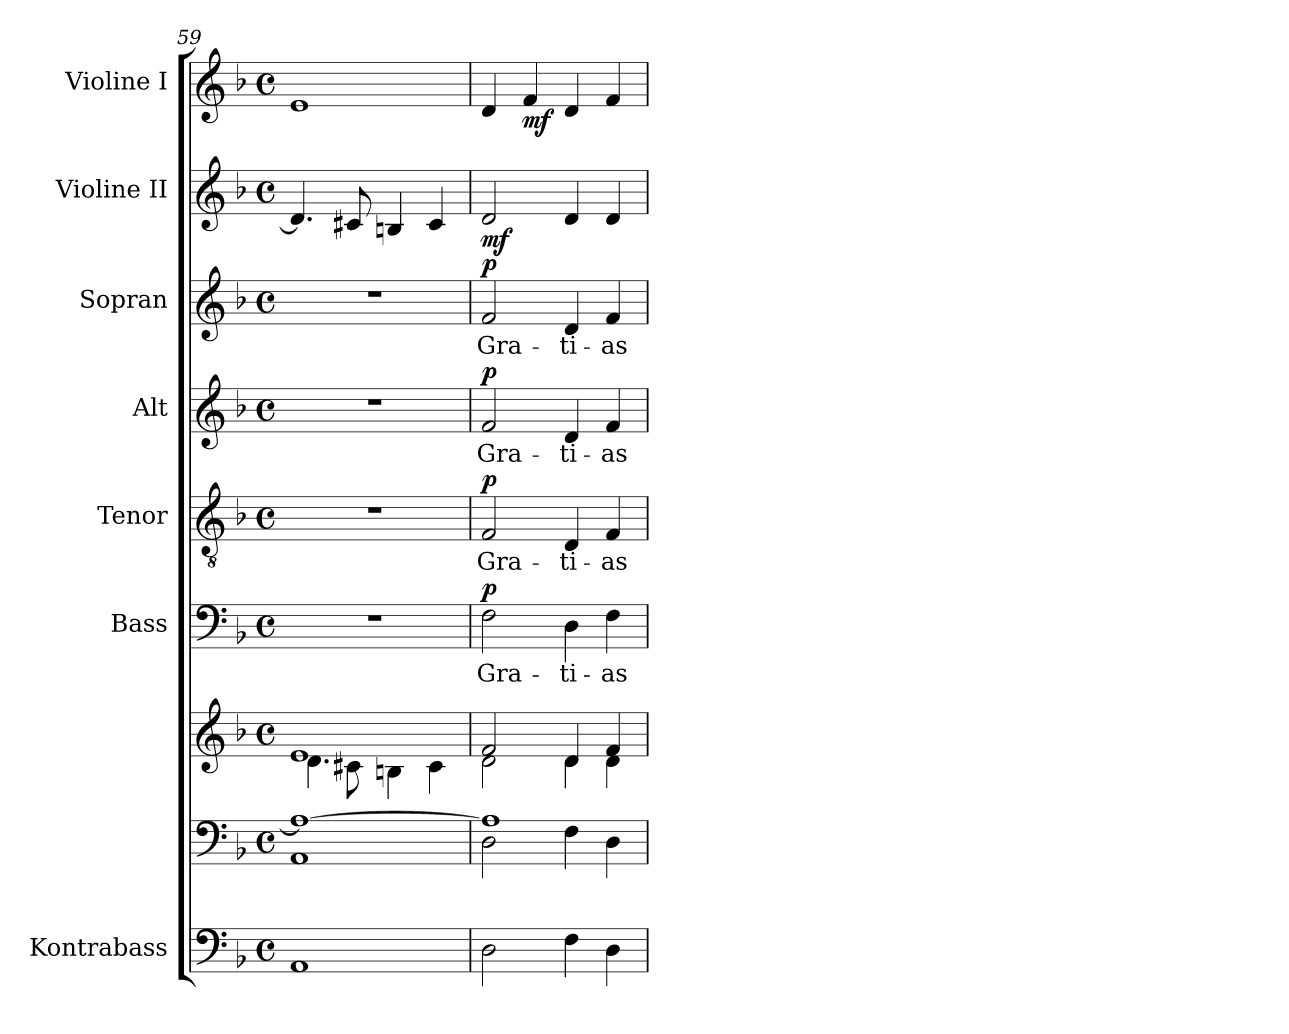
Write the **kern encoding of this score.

**kern	**kern	**kern	**kern	**text	**dynam	**kern	**text	**dynam	**kern	**text	**dynam	**kern	**text	**dynam	**kern	**dynam	**kern	**dynam
*part8	*part7	*part7	*part6	*part6	*part6	*part5	*part5	*part5	*part4	*part4	*part4	*part3	*part3	*part3	*part2	*part2	*part1	*part1
*staff9	*staff8	*staff7	*staff6	*staff6	*staff6	*staff5	*staff5	*staff5	*staff4	*staff4	*staff4	*staff3	*staff3	*staff3	*staff2	*staff2	*staff1	*staff1
*I"Kontrabass	*	*	*I"Bass	*	*	*I"Tenor	*	*	*I"Alt	*	*	*I"Sopran	*	*	*I"Violine II	*	*I"Violine I	*
*I'Kb.	*	*	*I'B.	*	*	*I'T.	*	*	*I'A.	*	*	*I'S.	*	*	*I'Vl. II	*	*I'Vl. I	*
!!LO:PB:g=z
*clefF4	*clefF4	*clefG2	*clefF4	*	*	*clefGv2	*	*	*clefG2	*	*	*clefG2	*	*	*clefG2	*	*clefG2	*
*ITrd7c12	*	*	*	*	*	*	*	*	*	*	*	*	*	*	*	*	*	*
*k[b-]	*k[b-]	*k[b-]	*k[b-]	*	*	*k[b-]	*	*	*k[b-]	*	*	*k[b-]	*	*	*k[b-]	*	*k[b-]	*
*F:	*F:	*F:	*F:	*	*	*F:	*	*	*F:	*	*	*F:	*	*	*F:	*	*F:	*
*M4/4	*M4/4	*M4/4	*M4/4	*	*	*M4/4	*	*	*M4/4	*	*	*M4/4	*	*	*M4/4	*	*M4/4	*
*met(c)	*met(c)	*met(c)	*met(c)	*	*	*met(c)	*	*	*met(c)	*	*	*met(c)	*	*	*met(c)	*	*met(c)	*
=59	=59	=59	=59	=59	=59	=59	=59	=59	=59	=59	=59	=59	=59	=59	=59	=59	=59	=59
*	*^	*^	*	*	*	*	*	*	*	*	*	*	*	*	*	*	*	*
1AAA	1A_	1AA	1e	4.d\	1r	.	.	1r	.	.	1r	.	.	1r	.	.	4.d/]	.	1e	.
.	.	.	.	8c#X\	.	.	.	.	.	.	.	.	.	.	.	.	8c#X/	.	.	.
.	.	.	.	4Bn\	.	.	.	.	.	.	.	.	.	.	.	.	4Bn/	.	.	.
.	.	.	.	4c#\	.	.	.	.	.	.	.	.	.	.	.	.	4c#/	.	.	.
=60	=60	=60	=60	=60	=60	=60	=60	=60	=60	=60	=60	=60	=60	=60	=60	=60	=60	=60	=60	=60
!	!	!	!	!	!	!LO:LY:b	!LO:DY:a	!	!LO:LY:b	!LO:DY:a	!	!LO:LY:b	!LO:DY:a	!	!LO:LY:b	!LO:DY:a	!	!LO:DY:b	!	!
2DD\	1A]	2D\	2f/	2d\	2F\	Gra-	p	2F/	Gra-	p	2f/	Gra-	p	2f/	Gra-	p	2d/	mf	4d/	.
!	!	!	!	!	!	!	!	!	!	!	!	!	!	!	!	!	!	!	!	!LO:DY:b
.	.	.	.	.	.	.	.	.	.	.	.	.	.	.	.	.	.	.	4f/	mf
!	!	!	!	!	!	!LO:LY:b	!	!	!LO:LY:b	!	!	!LO:LY:b	!	!	!LO:LY:b	!	!	!	!	!
4FF\	.	4F\	4d/	4d\	4D\	-ti-	.	4D/	-ti-	.	4d/	-ti-	.	4d/	-ti-	.	4d/	.	4d/	.
!	!	!	!	!	!	!LO:LY:b	!	!	!LO:LY:b	!	!	!LO:LY:b	!	!	!LO:LY:b	!	!	!	!	!
4DD\	.	4D\	4f/	4d\	4F\	-as	.	4F/	-as	.	4f/	-as	.	4f/	-as	.	4d/	.	4f/	.
*	*v	*v	*	*	*	*	*	*	*	*	*	*	*	*	*	*	*	*	*	*
*	*	*v	*v	*	*	*	*	*	*	*	*	*	*	*	*	*	*	*	*
=	=	=	=	=	=	=	=	=	=	=	=	=	=	=	=	=	=	=
*-	*-	*-	*-	*-	*-	*-	*-	*-	*-	*-	*-	*-	*-	*-	*-	*-	*-	*-
